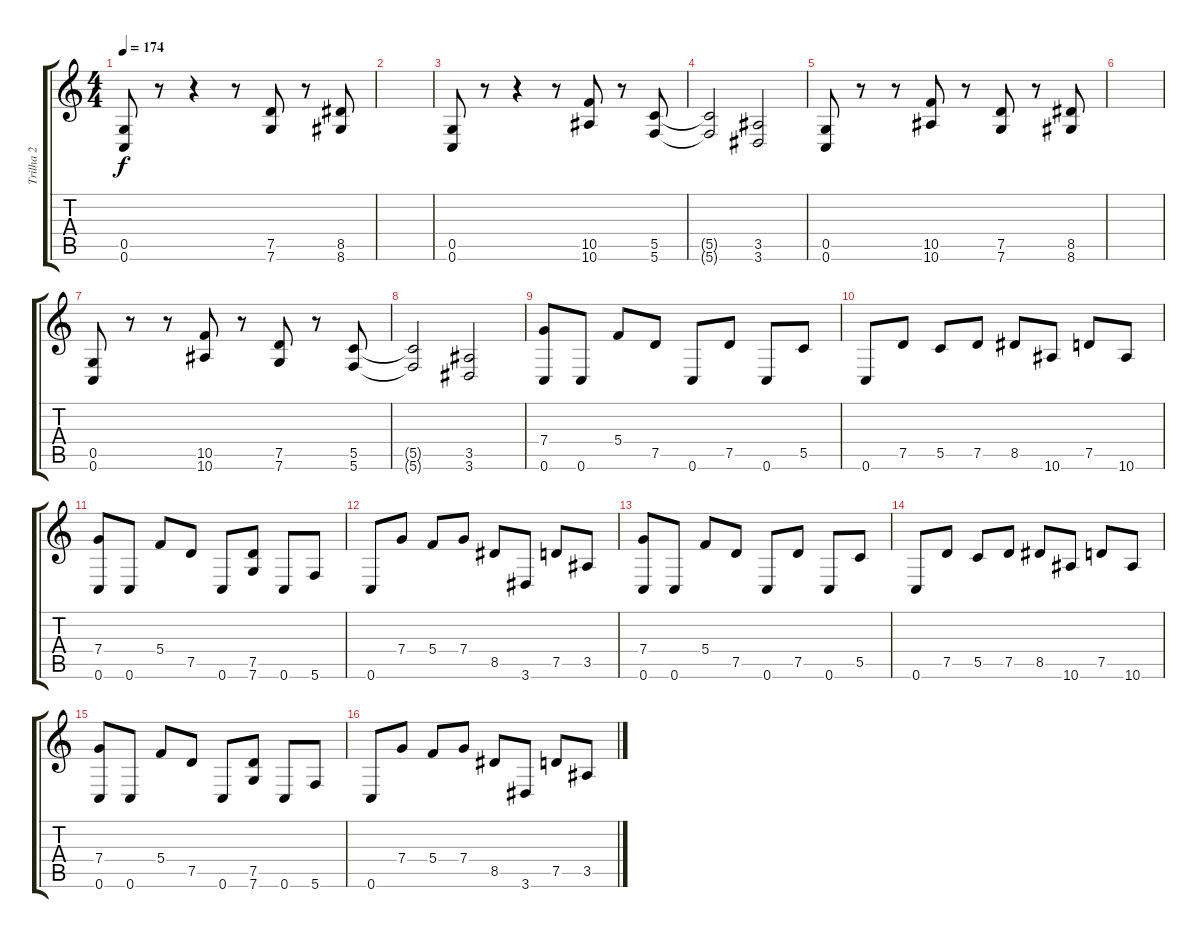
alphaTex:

\track ("Trilha 2" "Trilha 2") {instrument distortionguitar}
\staff {score tabs}
\tuning (D4 A3 F3 C3 G2 C2) {hide}
\ts (4 4)
\tempo 174
\clef g2
\ks c
(0.5 0.6).8{dy f instrument distortionguitar} r.8 r.4 r.8 (7.5 7.6).8 r.8 (8.5 8.6).8 |
|
(0.5 0.6).8 r.8 r.4 r.8 (10.5 10.6).8 r.8 (5.5 5.6).8 |
(5.5{t} 5.6{t}).2 (3.5 3.6).2 |
(0.5 0.6).8 r.8 r.8 (10.5 10.6).8 r.8 (7.5 7.6).8 r.8 (8.5 8.6).8 |
|
(0.5 0.6).8 r.8 r.8 (10.5 10.6).8 r.8 (7.5 7.6).8 r.8 (5.5 5.6).8 |
(5.5{t} 5.6{t}).2 (3.5 3.6).2 |
(7.4 0.6).8 0.6.8 5.4.8 7.5.8 0.6.8 7.5.8 0.6.8 5.5.8 |
0.6.8 7.5.8 5.5.8 7.5.8 8.5.8 10.6.8 7.5.8 10.6.8 |
(7.4 0.6).8 0.6.8 5.4.8 7.5.8 0.6.8 (7.5 7.6).8 0.6.8 5.6.8 |
0.6.8 7.4.8 5.4.8 7.4.8 8.5.8 3.6.8 7.5.8 3.5.8 |
(7.4 0.6).8 0.6.8 5.4.8 7.5.8 0.6.8 7.5.8 0.6.8 5.5.8 |
0.6.8 7.5.8 5.5.8 7.5.8 8.5.8 10.6.8 7.5.8 10.6.8 |
(7.4 0.6).8 0.6.8 5.4.8 7.5.8 0.6.8 (7.5 7.6).8 0.6.8 5.6.8 |
0.6.8 7.4.8 5.4.8 7.4.8 8.5.8 3.6.8 7.5.8 3.5.8
